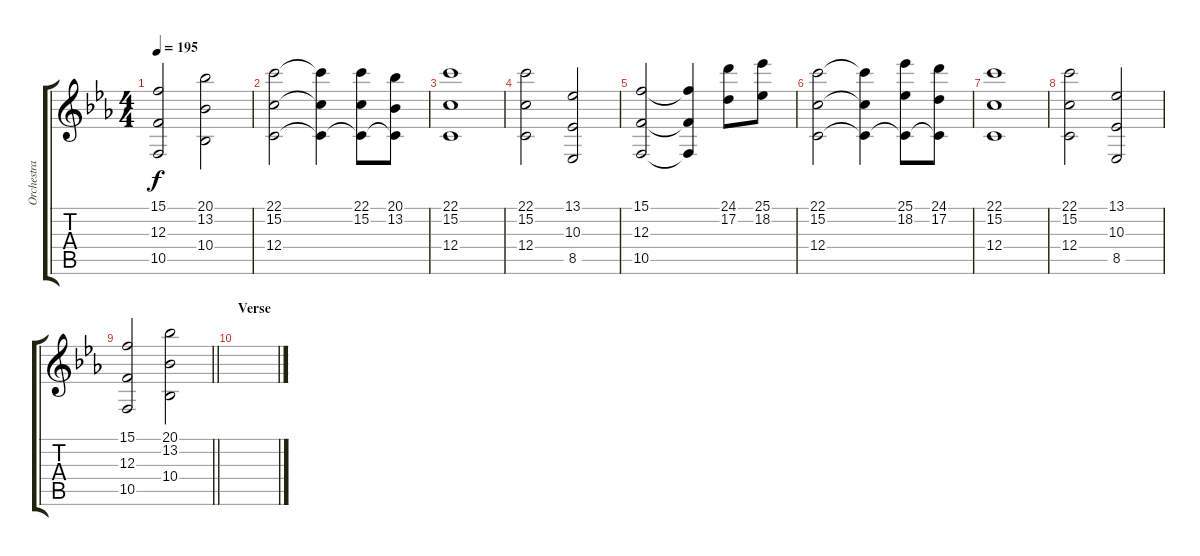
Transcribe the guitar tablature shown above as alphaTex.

\track ("Orchestra" "Orchestra") {instrument stringensemble1}
\staff {score tabs}
\tuning (D4 A3 F3 C3 G2 C2) {hide}
\ts (4 4)
\tempo 195
\clef g2
\ks cminor
(15.1 12.3 10.5).2{dy f} (20.1 13.2 10.4).2 |
(22.1 15.2 12.4).2 (22.1{t} 15.2{t} 12.4{t}).4 (22.1 15.2 12.4{t}).8 (20.1 13.2 12.4{t}).8 |
(22.1 15.2 12.4).1 |
(22.1 15.2 12.4).2 (13.1 10.3 8.5).2 |
(15.1 12.3 10.5).2 (15.1{t} 12.3{t} 10.5{t}).4 (24.1 17.2).8 (25.1 18.2).8 |
(22.1 15.2 12.4).2 (22.1{t} 15.2{t} 12.4{t}).4 (25.1 18.2 12.4{t}).8 (24.1 17.2 12.4{t}).8 |
(22.1 15.2 12.4).1 |
(22.1 15.2 12.4).2 (13.1 10.3 8.5).2 |
\barLineRight lightlight
(15.1 12.3 10.5).2 (20.1 13.2 10.4).2 |
\section ("" "Verse")
